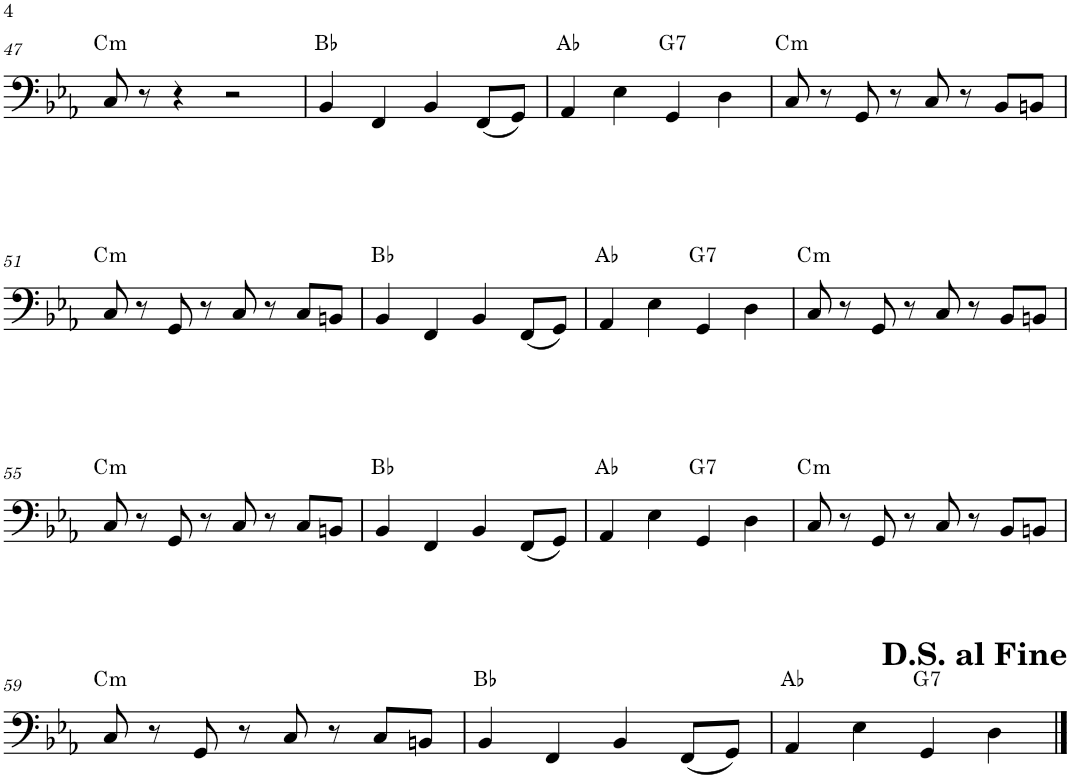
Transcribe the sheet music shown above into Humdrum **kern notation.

**kern	**harte
*part1	*part1
*staff1	*
*I"Bass Guitar	*
*I'B. Guit.	*
!!LO:PB:g=z
*clefF4	*
*Trd7c12	*
*k[b-e-a-]	*
*M4/4	*
=47	=47
!	!LO:H:kt=m
8C/	C:min
8r	.
4r	.
2r	.
=48	=48
4BB-/	Bb:maj
4FF/	.
4BB-/	.
(8FF/L	.
8GG/J)	.
=49	=49
4AA-/	Ab:maj
4E-\	.
!	!LO:H:kt=7
4GG/	G:7
4D\	.
=50	=50
!	!LO:H:kt=m
8C/	C:min
8r	.
8GG/	.
8r	.
8C/	.
8r	.
8BB-/L	.
8BBn/J	.
!!LO:LB:g=z
=51	=51
!	!LO:H:kt=m
8C/	C:min
8r	.
8GG/	.
8r	.
8C/	.
8r	.
8C/L	.
8BBn/J	.
=52	=52
4BB-/	Bb:maj
4FF/	.
4BB-/	.
(8FF/L	.
8GG/J)	.
=53	=53
4AA-/	Ab:maj
4E-\	.
!	!LO:H:kt=7
4GG/	G:7
4D\	.
=54	=54
!	!LO:H:kt=m
8C/	C:min
8r	.
8GG/	.
8r	.
8C/	.
8r	.
8BB-/L	.
8BBn/J	.
!!LO:LB:g=z
=55	=55
!	!LO:H:kt=m
8C/	C:min
8r	.
8GG/	.
8r	.
8C/	.
8r	.
8C/L	.
8BBn/J	.
=56	=56
4BB-/	Bb:maj
4FF/	.
4BB-/	.
(8FF/L	.
8GG/J)	.
=57	=57
4AA-/	Ab:maj
4E-\	.
!	!LO:H:kt=7
4GG/	G:7
4D\	.
=58	=58
!	!LO:H:kt=m
8C/	C:min
8r	.
8GG/	.
8r	.
8C/	.
8r	.
8BB-/L	.
8BBn/J	.
!!LO:LB:g=z
=59	=59
!	!LO:H:kt=m
8C/	C:min
8r	.
8GG/	.
8r	.
8C/	.
8r	.
8C/L	.
8BBn/J	.
=60	=60
4BB-/	Bb:maj
4FF/	.
4BB-/	.
(8FF/L	.
8GG/J)	.
=61	=61
4AA-/	Ab:maj
4E-\	.
!	!LO:H:kt=7
4GG/	G:7
4D\	.
!LO:TX:a:t=<b><font size="15"/>D.S. al Fine</b>	!
==	==
*-	*-
